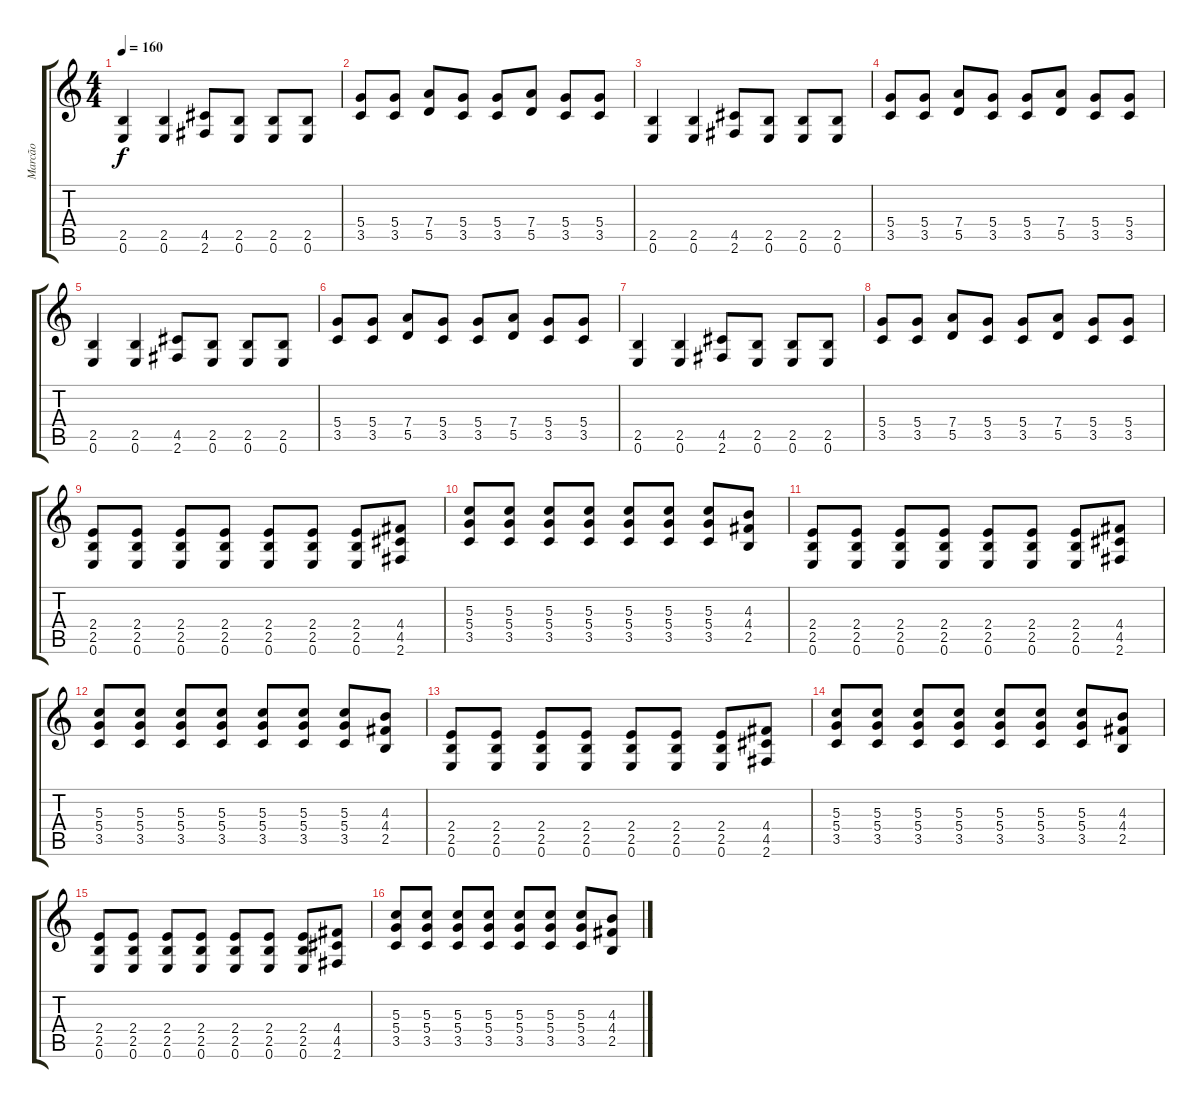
\track ("Marcão" "Marcão") {instrument overdrivenguitar}
\staff {score tabs}
\tuning (E4 B3 G3 D3 A2 E2) {hide}
\ts (4 4)
\tempo 160
\clef g2
\ks c
(2.5 0.6).4{dy f instrument electricguitarclean} (2.5 0.6).4 (4.5 2.6).8 (2.5 0.6).8 (2.5 0.6).8 (2.5 0.6).8 |
(5.4 3.5).8 (5.4 3.5).8 (7.4 5.5).8 (5.4 3.5).8 (5.4 3.5).8 (7.4 5.5).8 (5.4 3.5).8 (5.4 3.5).8 |
(2.5 0.6).4 (2.5 0.6).4 (4.5 2.6).8 (2.5 0.6).8 (2.5 0.6).8 (2.5 0.6).8 |
(5.4 3.5).8 (5.4 3.5).8 (7.4 5.5).8 (5.4 3.5).8 (5.4 3.5).8 (7.4 5.5).8 (5.4 3.5).8 (5.4 3.5).8 |
(2.5 0.6).4 (2.5 0.6).4 (4.5 2.6).8 (2.5 0.6).8 (2.5 0.6).8 (2.5 0.6).8 |
(5.4 3.5).8 (5.4 3.5).8 (7.4 5.5).8 (5.4 3.5).8 (5.4 3.5).8 (7.4 5.5).8 (5.4 3.5).8 (5.4 3.5).8 |
(2.5 0.6).4 (2.5 0.6).4 (4.5 2.6).8 (2.5 0.6).8 (2.5 0.6).8 (2.5 0.6).8 |
(5.4 3.5).8 (5.4 3.5).8 (7.4 5.5).8 (5.4 3.5).8 (5.4 3.5).8 (7.4 5.5).8 (5.4 3.5).8 (5.4 3.5).8 |
(2.4 2.5 0.6).8{instrument distortionguitar} (2.4 2.5 0.6).8 (2.4 2.5 0.6).8 (2.4 2.5 0.6).8 (2.4 2.5 0.6).8 (2.4 2.5 0.6).8 (2.4 2.5 0.6).8 (4.4 4.5 2.6).8 |
(5.3 5.4 3.5).8 (5.3 5.4 3.5).8 (5.3 5.4 3.5).8 (5.3 5.4 3.5).8 (5.3 5.4 3.5).8 (5.3 5.4 3.5).8 (5.3 5.4 3.5).8 (4.3 4.4 2.5).8 |
(2.4 2.5 0.6).8 (2.4 2.5 0.6).8 (2.4 2.5 0.6).8 (2.4 2.5 0.6).8 (2.4 2.5 0.6).8 (2.4 2.5 0.6).8 (2.4 2.5 0.6).8 (4.4 4.5 2.6).8 |
(5.3 5.4 3.5).8 (5.3 5.4 3.5).8 (5.3 5.4 3.5).8 (5.3 5.4 3.5).8 (5.3 5.4 3.5).8 (5.3 5.4 3.5).8 (5.3 5.4 3.5).8 (4.3 4.4 2.5).8 |
(2.4 2.5 0.6).8 (2.4 2.5 0.6).8 (2.4 2.5 0.6).8 (2.4 2.5 0.6).8 (2.4 2.5 0.6).8 (2.4 2.5 0.6).8 (2.4 2.5 0.6).8 (4.4 4.5 2.6).8 |
(5.3 5.4 3.5).8 (5.3 5.4 3.5).8 (5.3 5.4 3.5).8 (5.3 5.4 3.5).8 (5.3 5.4 3.5).8 (5.3 5.4 3.5).8 (5.3 5.4 3.5).8 (4.3 4.4 2.5).8 |
(2.4 2.5 0.6).8 (2.4 2.5 0.6).8 (2.4 2.5 0.6).8 (2.4 2.5 0.6).8 (2.4 2.5 0.6).8 (2.4 2.5 0.6).8 (2.4 2.5 0.6).8 (4.4 4.5 2.6).8 |
(5.3 5.4 3.5).8 (5.3 5.4 3.5).8 (5.3 5.4 3.5).8 (5.3 5.4 3.5).8 (5.3 5.4 3.5).8 (5.3 5.4 3.5).8 (5.3 5.4 3.5).8 (4.3 4.4 2.5).8
